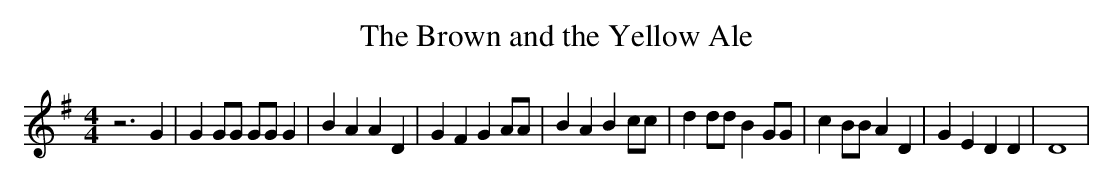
X:1
T:The Brown and the Yellow Ale
M:4/4
L:1/4
K:G
 z3 G| G G/2G/2 G/2G/2 G| B A A D| G F G A/2A/2| B A B c/2c/2| d d/2d/2 B G/2G/2|\
 c B/2B/2 A D| G E D D| D4|
